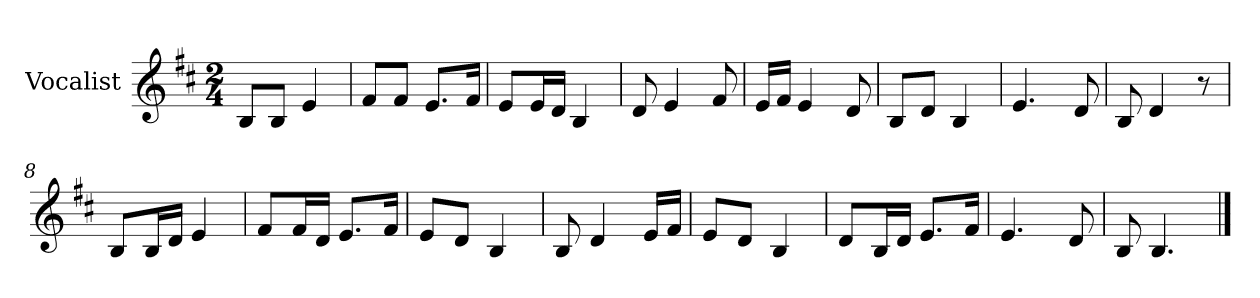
**kern
*part1
*staff1
*I"Vocalist
*k[f#c#]
*D:
*M2/4
=
8BL
8BJ
4e
=1
8f#L
8f#J
8.eL
16f#Jk
=2
8eL
16eL
16dJJ
4B
=3
8d
4e
8f#
=4
16eLL
16f#JJ
4e
8d
=5
8BL
8dJ
4B
=6
4.e
8d
=7
8B
4d
8r
=8
8BL
16BL
16dJJ
4e
=9
8f#L
16f#L
16dJJ
8.eL
16f#Jk
=10
8eL
8dJ
4B
=11
8B
4d
16eLL
16f#JJ
=12
8eL
8dJ
4B
=13
8dL
16BL
16dJJ
8.eL
16f#Jk
=14
4.e
8d
=15
8B
4.B
==
*-
